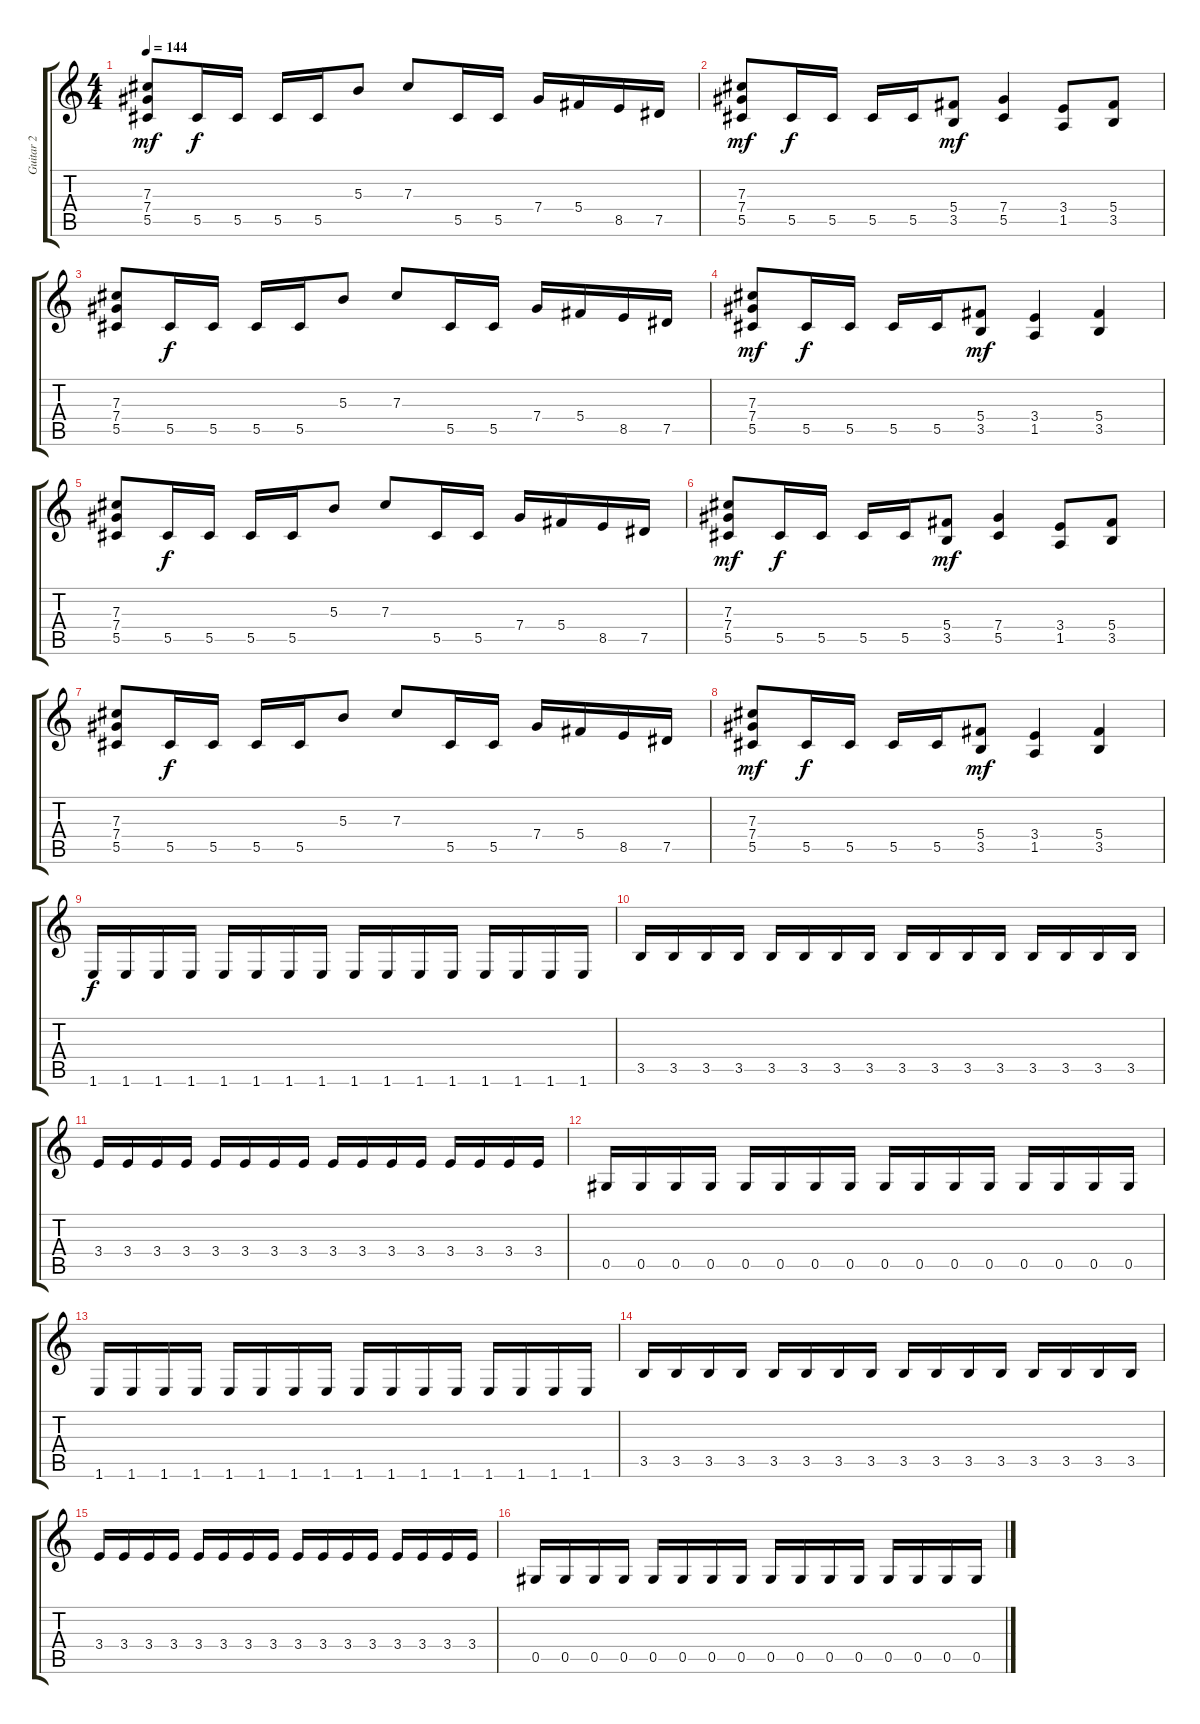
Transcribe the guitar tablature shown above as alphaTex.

\track ("Guitar 2" "Guitar 2") {instrument overdrivenguitar}
\staff {score tabs}
\tuning (Eb4 Bb3 Gb3 Db3 Ab2 Eb2) {hide}
\ts (4 4)
\tempo 144
\clef g2
\ks c
(7.3 7.4 5.5).8{dy mf} 5.5.16{dy f} 5.5.16 5.5.16 5.5.16 5.3.8 7.3.8 5.5.16 5.5.16 7.4.16 5.4.16 8.5.16 7.5.16 |
(7.3 7.4 5.5).8{dy mf} 5.5.16{dy f} 5.5.16 5.5.16 5.5.16 (5.4 3.5).8{dy mf} (7.4 5.5).4 (3.4 1.5).8 (5.4 3.5).8 |
(7.3 7.4 5.5).8 5.5.16{dy f} 5.5.16 5.5.16 5.5.16 5.3.8 7.3.8 5.5.16 5.5.16 7.4.16 5.4.16 8.5.16 7.5.16 |
(7.3 7.4 5.5).8{dy mf} 5.5.16{dy f} 5.5.16 5.5.16 5.5.16 (5.4 3.5).8{dy mf} (3.4 1.5).4 (5.4 3.5).4 |
(7.3 7.4 5.5).8 5.5.16{dy f} 5.5.16 5.5.16 5.5.16 5.3.8 7.3.8 5.5.16 5.5.16 7.4.16 5.4.16 8.5.16 7.5.16 |
(7.3 7.4 5.5).8{dy mf} 5.5.16{dy f} 5.5.16 5.5.16 5.5.16 (5.4 3.5).8{dy mf} (7.4 5.5).4 (3.4 1.5).8 (5.4 3.5).8 |
(7.3 7.4 5.5).8 5.5.16{dy f} 5.5.16 5.5.16 5.5.16 5.3.8 7.3.8 5.5.16 5.5.16 7.4.16 5.4.16 8.5.16 7.5.16 |
(7.3 7.4 5.5).8{dy mf} 5.5.16{dy f} 5.5.16 5.5.16 5.5.16 (5.4 3.5).8{dy mf} (3.4 1.5).4 (5.4 3.5).4 |
1.6.16{dy f} 1.6.16 1.6.16 1.6.16 1.6.16 1.6.16 1.6.16 1.6.16 1.6.16 1.6.16 1.6.16 1.6.16 1.6.16 1.6.16 1.6.16 1.6.16 |
3.5.16 3.5.16 3.5.16 3.5.16 3.5.16 3.5.16 3.5.16 3.5.16 3.5.16 3.5.16 3.5.16 3.5.16 3.5.16 3.5.16 3.5.16 3.5.16 |
3.4.16 3.4.16 3.4.16 3.4.16 3.4.16 3.4.16 3.4.16 3.4.16 3.4.16 3.4.16 3.4.16 3.4.16 3.4.16 3.4.16 3.4.16 3.4.16 |
0.5.16 0.5.16 0.5.16 0.5.16 0.5.16 0.5.16 0.5.16 0.5.16 0.5.16 0.5.16 0.5.16 0.5.16 0.5.16 0.5.16 0.5.16 0.5.16 |
1.6.16 1.6.16 1.6.16 1.6.16 1.6.16 1.6.16 1.6.16 1.6.16 1.6.16 1.6.16 1.6.16 1.6.16 1.6.16 1.6.16 1.6.16 1.6.16 |
3.5.16 3.5.16 3.5.16 3.5.16 3.5.16 3.5.16 3.5.16 3.5.16 3.5.16 3.5.16 3.5.16 3.5.16 3.5.16 3.5.16 3.5.16 3.5.16 |
3.4.16 3.4.16 3.4.16 3.4.16 3.4.16 3.4.16 3.4.16 3.4.16 3.4.16 3.4.16 3.4.16 3.4.16 3.4.16 3.4.16 3.4.16 3.4.16 |
0.5.16 0.5.16 0.5.16 0.5.16 0.5.16 0.5.16 0.5.16 0.5.16 0.5.16 0.5.16 0.5.16 0.5.16 0.5.16 0.5.16 0.5.16 0.5.16
